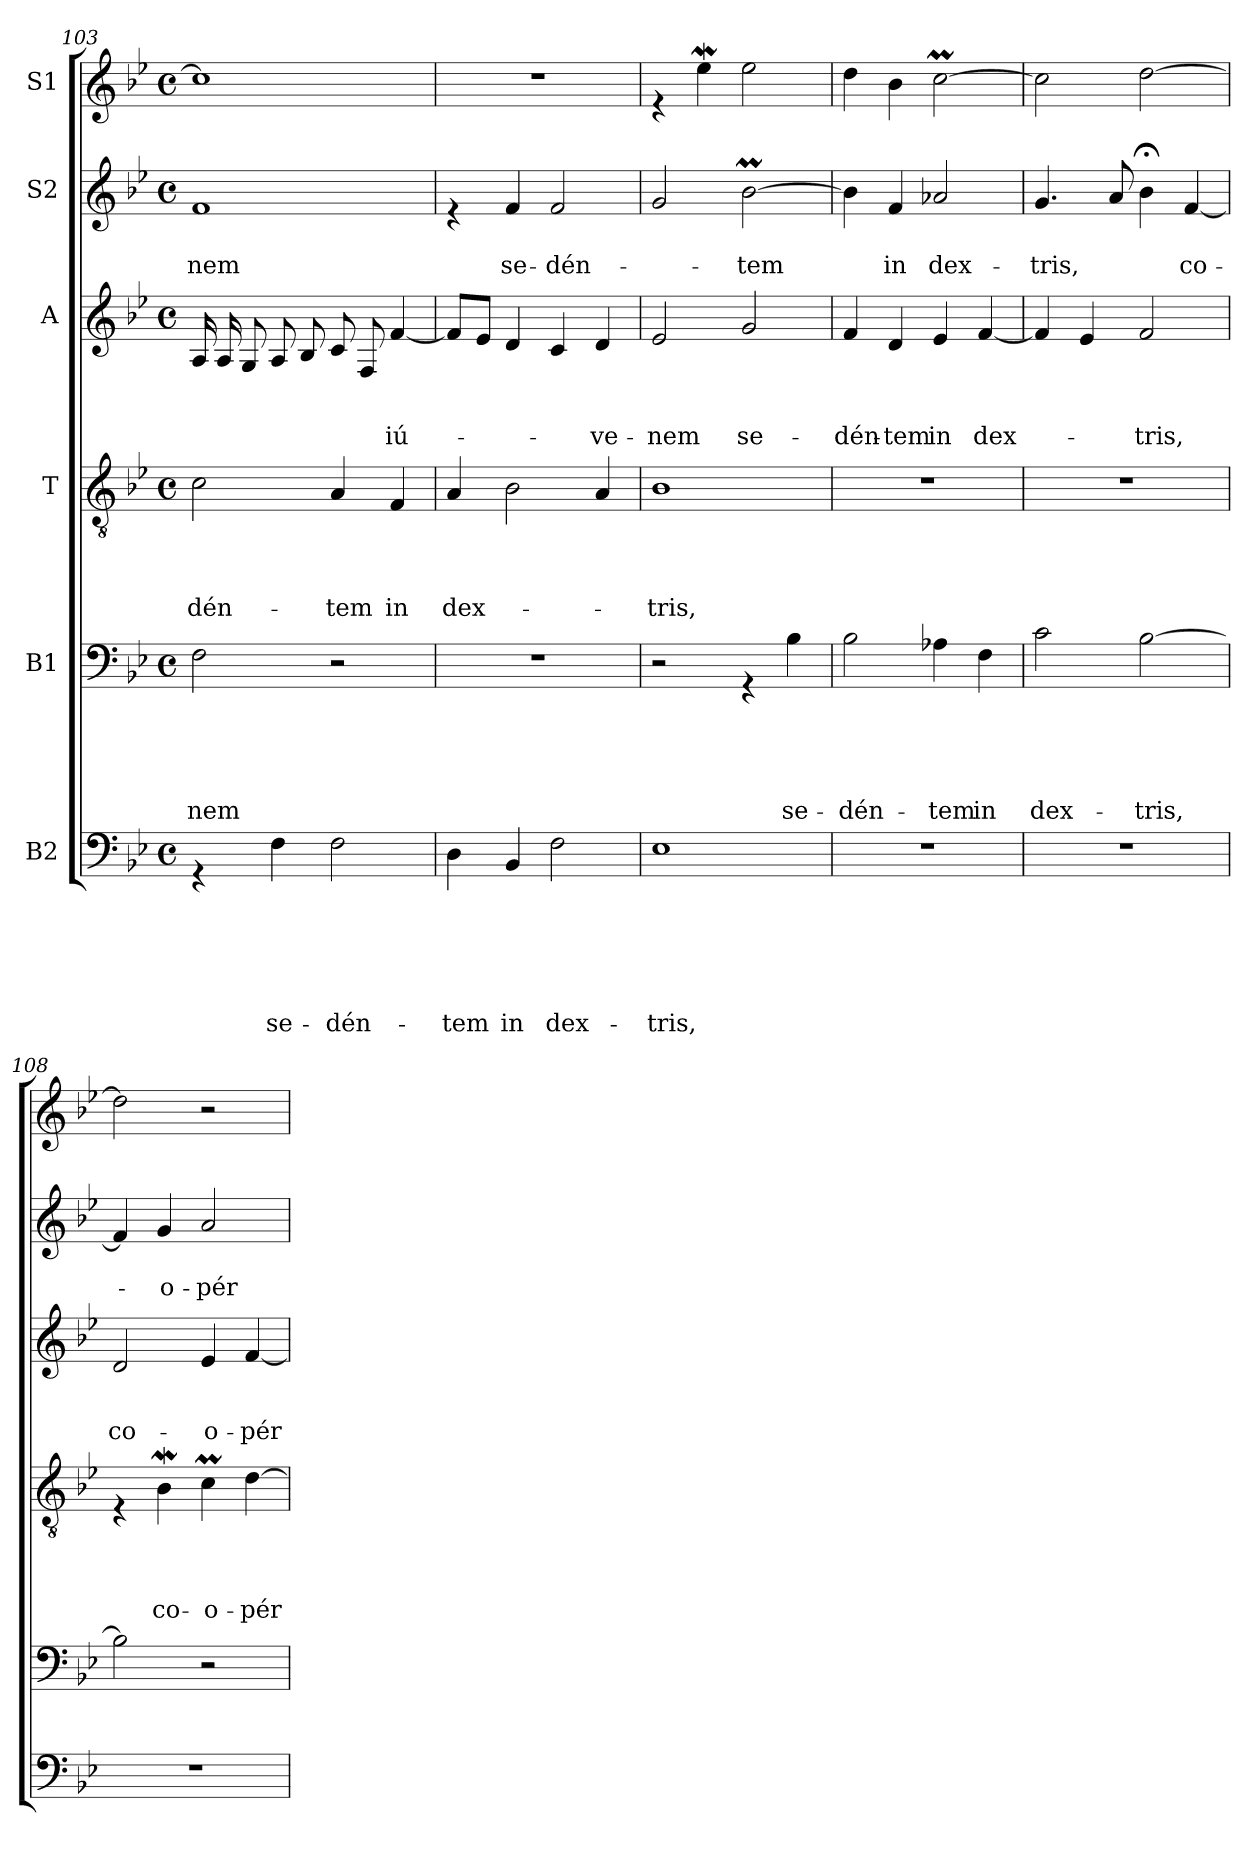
**kern	**text	**text	**text	**text	**text	**text	**kern	**text	**text	**text	**text	**text	**kern	**text	**text	**text	**text	**kern	**text	**text	**text	**kern	**text	**text	**kern
*part6	*part6	*part6	*part6	*part6	*part6	*part6	*part5	*part5	*part5	*part5	*part5	*part5	*part4	*part4	*part4	*part4	*part4	*part3	*part3	*part3	*part3	*part2	*part2	*part2	*part1
*staff6	*staff6	*staff6	*staff6	*staff6	*staff6	*staff6	*staff5	*staff5	*staff5	*staff5	*staff5	*staff5	*staff4	*staff4	*staff4	*staff4	*staff4	*staff3	*staff3	*staff3	*staff3	*staff2	*staff2	*staff2	*staff1
*I"B2	*	*	*	*	*	*	*I"B1	*	*	*	*	*	*I"T	*	*	*	*	*I"A	*	*	*	*I"S2	*	*	*I"S1
*clefF4	*	*	*	*	*	*	*clefF4	*	*	*	*	*	*clefGv2	*	*	*	*	*clefG2	*	*	*	*clefG2	*	*	*clefG2
*k[b-e-]	*	*	*	*	*	*	*k[b-e-]	*	*	*	*	*	*k[b-e-]	*	*	*	*	*k[b-e-]	*	*	*	*k[b-e-]	*	*	*k[b-e-]
*B-:	*	*	*	*	*	*	*B-:	*	*	*	*	*	*B-:	*	*	*	*	*B-:	*	*	*	*B-:	*	*	*B-:
*M4/4	*	*	*	*	*	*	*M4/4	*	*	*	*	*	*M4/4	*	*	*	*	*M4/4	*	*	*	*M4/4	*	*	*M4/4
*met(c)	*	*	*	*	*	*	*met(c)	*	*	*	*	*	*met(c)	*	*	*	*	*met(c)	*	*	*	*met(c)	*	*	*met(c)
=103	=103	=103	=103	=103	=103	=103	=103	=103	=103	=103	=103	=103	=103	=103	=103	=103	=103	=103	=103	=103	=103	=103	=103	=103	=103
!	!	!	!	!	!	!	!	!	!	!	!	!LO:LY:b	!	!	!	!	!LO:LY:b	!	!	!	!	!	!	!LO:LY:b	!
*	*	*	*	*	*	*	*	*	*	*	*	*	*	*	*	*	*	*tremolo	*	*	*	*	*	*	*
4rGG	.	.	.	.	.	.	2F\	.	.	.	.	-nem	2c\	.	.	.	-dén-	16A/LL	.	.	.	1f	.	-nem	1cc]
.	.	.	.	.	.	.	.	.	.	.	.	.	.	.	.	.	.	16A/	.	.	.	.	.	.	.
*	*	*	*	*	*	*	*	*	*	*	*	*	*	*	*	*	*	*Xtremolo	*	*	*	*	*	*	*
.	.	.	.	.	.	.	.	.	.	.	.	.	.	.	.	.	.	8G/	.	.	.	.	.	.	.
!	!	!	!	!	!	!LO:LY:b	!	!	!	!	!	!	!	!	!	!	!	!	!	!	!	!	!	!	!
4F\	.	.	.	.	.	se-	.	.	.	.	.	.	.	.	.	.	.	8A/	.	.	.	.	.	.	.
.	.	.	.	.	.	.	.	.	.	.	.	.	.	.	.	.	.	8B-/J	.	.	.	.	.	.	.
!	!	!	!	!	!	!LO:LY:b	!	!	!	!	!	!	!	!	!	!	!LO:LY:b	!	!	!	!	!	!	!	!
2F\	.	.	.	.	.	-dén-	2r	.	.	.	.	.	4A</	.	.	.	-tem	8c/L	.	.	.	.	.	.	.
.	.	.	.	.	.	.	.	.	.	.	.	.	.	.	.	.	.	8F/J	.	.	.	.	.	.	.
!	!	!	!	!	!	!	!	!	!	!	!	!	!	!	!	!	!LO:LY:b	!	!	!	!LO:LY:b	!	!	!	!
.	.	.	.	.	.	.	.	.	.	.	.	.	4F/	.	.	.	in	[<4f/	.	.	iú-	.	.	.	.
=104	=104	=104	=104	=104	=104	=104	=104	=104	=104	=104	=104	=104	=104	=104	=104	=104	=104	=104	=104	=104	=104	=104	=104	=104	=104
!	!	!	!	!	!	!LO:LY:b	!	!	!	!	!	!	!	!	!	!	!LO:LY:b	!	!	!	!	!	!	!	!
4D\	.	.	.	.	.	-tem	1r	.	.	.	.	.	4A/	.	.	.	dex-	8f/L]	.	.	.	4re	.	.	1r
.	.	.	.	.	.	.	.	.	.	.	.	.	.	.	.	.	.	8e-/J	.	.	.	.	.	.	.
!	!	!	!	!	!	!LO:LY:b	!	!	!	!	!	!	!	!	!	!	!	!	!	!	!	!	!	!LO:LY:b	!
4BB-/	.	.	.	.	.	in	.	.	.	.	.	.	2B-\	.	.	.	.	4d/	.	.	.	4f/	.	se-	.
!	!	!	!	!	!	!LO:LY:b	!	!	!	!	!	!	!	!	!	!	!	!	!	!	!	!	!	!LO:LY:b	!
2F\	.	.	.	.	.	dex-	.	.	.	.	.	.	.	.	.	.	.	4c/	.	.	.	2f/	.	-dén-	.
!	!	!	!	!	!	!	!	!	!	!	!	!	!	!	!	!	!	!	!	!	!LO:LY:b	!	!	!	!
.	.	.	.	.	.	.	.	.	.	.	.	.	4A/	.	.	.	.	4d/	.	.	-ve-	.	.	.	.
!!LO:LB:g=z
=105	=105	=105	=105	=105	=105	=105	=105	=105	=105	=105	=105	=105	=105	=105	=105	=105	=105	=105	=105	=105	=105	=105	=105	=105	=105
!	!	!	!	!	!	!LO:LY:b	!	!	!	!	!	!	!	!	!	!	!LO:LY:b	!	!	!	!LO:LY:b	!	!	!	!
1E-	.	.	.	.	.	-tris,	2r	.	.	.	.	.	1B-	.	.	.	-tris,	2e-/	.	.	-nem	2g/	.	.	4re
.	.	.	.	.	.	.	.	.	.	.	.	.	.	.	.	.	.	.	.	.	.	.	.	.	4ee-w\
!	!	!	!	!	!	!	!	!	!	!	!	!	!	!	!	!	!	!	!	!	!LO:LY:b	!	!	!LO:LY:b	!
.	.	.	.	.	.	.	4rGG	.	.	.	.	.	.	.	.	.	.	2g/	.	.	se-	[>2b-M\	.	-tem	2ee-\
!	!	!	!	!	!	!	!	!	!	!	!	!LO:LY:b	!	!	!	!	!	!	!	!	!	!	!	!	!
.	.	.	.	.	.	.	4B-\	.	.	.	.	se-	.	.	.	.	.	.	.	.	.	.	.	.	.
=106	=106	=106	=106	=106	=106	=106	=106	=106	=106	=106	=106	=106	=106	=106	=106	=106	=106	=106	=106	=106	=106	=106	=106	=106	=106
!	!	!	!	!	!	!	!	!	!	!	!	!LO:LY:b	!	!	!	!	!	!	!	!	!LO:LY:b	!	!	!	!
1r	.	.	.	.	.	.	2B-\	.	.	.	.	-dén-	1r	.	.	.	.	4f/	.	.	-dén-	4b-\]	.	.	4dd\
!	!	!	!	!	!	!	!	!	!	!	!	!	!	!	!	!	!	!	!	!	!LO:LY:b	!	!	!LO:LY:b	!
.	.	.	.	.	.	.	.	.	.	.	.	.	.	.	.	.	.	4d/	.	.	-tem	4f/	.	in	4b->\
!	!	!	!	!	!	!	!	!	!	!	!	!LO:LY:b	!	!	!	!	!	!	!	!	!LO:LY:b	!	!	!LO:LY:b	!
.	.	.	.	.	.	.	4A-X\	.	.	.	.	-tem	.	.	.	.	.	4e-/	.	.	in	2a-X/	.	dex-	[>2ccM\
!	!	!	!	!	!	!	!	!	!	!	!	!LO:LY:b	!	!	!	!	!	!	!	!	!LO:LY:b	!	!	!	!
.	.	.	.	.	.	.	4F\	.	.	.	.	in	.	.	.	.	.	[<4f/	.	.	dex-	.	.	.	.
=107	=107	=107	=107	=107	=107	=107	=107	=107	=107	=107	=107	=107	=107	=107	=107	=107	=107	=107	=107	=107	=107	=107	=107	=107	=107
!	!	!	!	!	!	!	!	!	!	!	!	!LO:LY:b	!	!	!	!	!	!	!	!	!	!	!	!LO:LY:b	!
1r	.	.	.	.	.	.	2c\	.	.	.	.	dex-	1r	.	.	.	.	4f/]	.	.	.	4.g/	.	-tris,	2cc\]
.	.	.	.	.	.	.	.	.	.	.	.	.	.	.	.	.	.	4e-/	.	.	.	.	.	.	.
.	.	.	.	.	.	.	.	.	.	.	.	.	.	.	.	.	.	.	.	.	.	8a/	.	.	.
!	!	!	!	!	!	!	!	!	!	!	!	!LO:LY:b	!	!	!	!	!	!	!	!	!LO:LY:b	!	!	!	!
.	.	.	.	.	.	.	[>2B-\	.	.	.	.	-tris,	.	.	.	.	.	2f/	.	.	-tris,	4b-;<\	.	.	[>2dd\
!	!	!	!	!	!	!	!	!	!	!	!	!	!	!	!	!	!	!	!	!	!	!	!	!LO:LY:b	!
.	.	.	.	.	.	.	.	.	.	.	.	.	.	.	.	.	.	.	.	.	.	[<4f/	.	co-	.
=108	=108	=108	=108	=108	=108	=108	=108	=108	=108	=108	=108	=108	=108	=108	=108	=108	=108	=108	=108	=108	=108	=108	=108	=108	=108
!	!	!	!	!	!	!	!	!	!	!	!	!	!	!	!	!	!	!	!	!	!LO:LY:b	!	!	!	!
1r	.	.	.	.	.	.	2B-\]	.	.	.	.	.	4rE	.	.	.	.	2d/	.	.	co-	4f/]	.	.	2dd\]
!	!	!	!	!	!	!	!	!	!	!	!	!	!	!	!	!	!LO:LY:b	!	!	!	!	!	!	!LO:LY:b	!
.	.	.	.	.	.	.	.	.	.	.	.	.	4B-w\	.	.	.	co-	.	.	.	.	4g/	.	-o-	.
!	!	!	!	!	!	!	!	!	!	!	!	!	!	!	!	!	!LO:LY:b	!	!	!	!LO:LY:b	!	!	!LO:LY:b	!
.	.	.	.	.	.	.	2r	.	.	.	.	.	4cM\	.	.	.	-o-	4e-/	.	.	-o-	2a/	.	-pér-	2r
!	!	!	!	!	!	!	!	!	!	!	!	!	!	!	!	!	!LO:LY:b	!	!	!	!LO:LY:b	!	!	!	!
.	.	.	.	.	.	.	.	.	.	.	.	.	[>4d\	.	.	.	-pér-	[<4f/	.	.	-pér-	.	.	.	.
=	=	=	=	=	=	=	=	=	=	=	=	=	=	=	=	=	=	=	=	=	=	=	=	=	=
*-	*-	*-	*-	*-	*-	*-	*-	*-	*-	*-	*-	*-	*-	*-	*-	*-	*-	*-	*-	*-	*-	*-	*-	*-	*-
